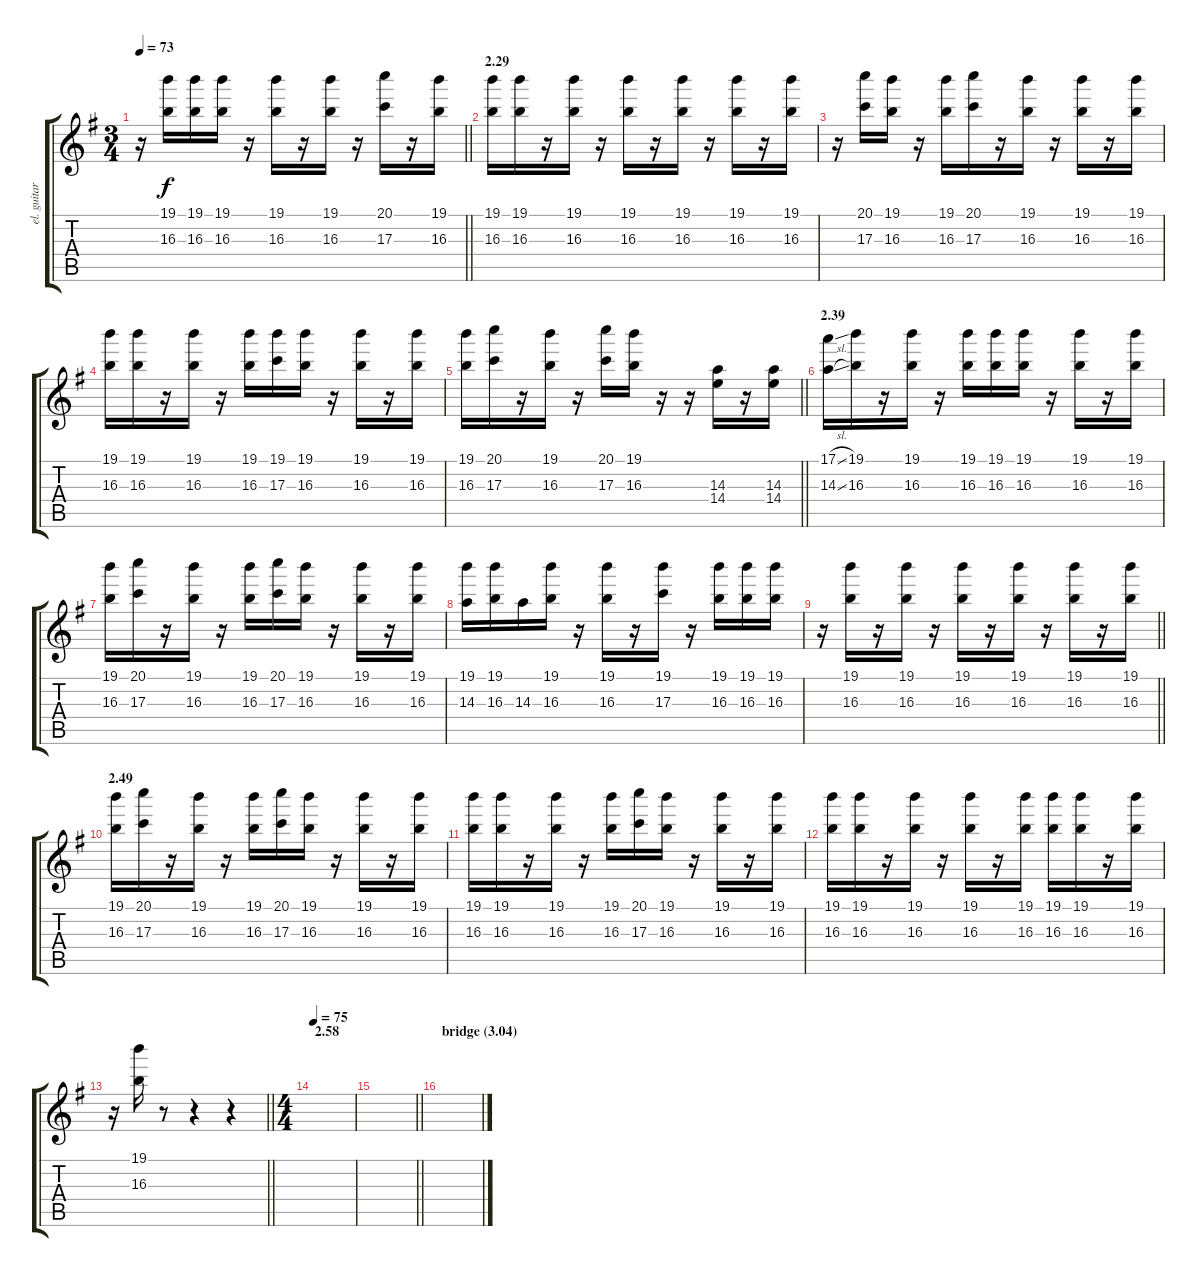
\track ("el. guitar 1" "el. guitar") {instrument overdrivenguitar}
\staff {score tabs}
\tuning (E4 B3 G3 D3 A2 E2) {hide}
\ts (3 4)
\tempo 73
\clef g2
\barLineRight lightlight
\ks g
r.16{dy f} (19.1 16.3).16 (19.1 16.3).16 (19.1 16.3).16 r.16 (19.1 16.3).16 r.16 (19.1 16.3).16 r.16 (20.1 17.3).16 r.16 (19.1 16.3).16 |
\section ("" "2.29")
(19.1 16.3).16 (19.1 16.3).16 r.16 (19.1 16.3).16 r.16 (19.1 16.3).16 r.16 (19.1 16.3).16 r.16 (19.1 16.3).16 r.16 (19.1 16.3).16 |
r.16 (20.1 17.3).16 (19.1 16.3).16 r.16 (19.1 16.3).16 (20.1 17.3).16 r.16 (19.1 16.3).16 r.16 (19.1 16.3).16 r.16 (19.1 16.3).16 |
(19.1 16.3).16 (19.1 16.3).16 r.16 (19.1 16.3).16 r.16 (19.1 16.3).16 (19.1 17.3).16 (19.1 16.3).16 r.16 (19.1 16.3).16 r.16 (19.1 16.3).16 |
\barLineRight lightlight
(19.1 16.3).16 (20.1 17.3).16 r.16 (19.1 16.3).16 r.16 (20.1 17.3).16 (19.1 16.3).16 r.16 r.16 (14.3 14.4).16 r.16 (14.3 14.4).16 |
\section ("" "2.39")
(17.1{sl} 14.3{sl}).16 (19.1 16.3).16 r.16 (19.1 16.3).16 r.16 (19.1 16.3).16 (19.1 16.3).16 (19.1 16.3).16 r.16 (19.1 16.3).16 r.16 (19.1 16.3).16 |
(19.1 16.3).16 (20.1 17.3).16 r.16 (19.1 16.3).16 r.16 (19.1 16.3).16 (20.1 17.3).16 (19.1 16.3).16 r.16 (19.1 16.3).16 r.16 (19.1 16.3).16 |
(19.1 14.3).16 (19.1 16.3).16 14.3.16 (19.1 16.3).16 r.16 (19.1 16.3).16 r.16 (19.1 17.3).16 r.16 (19.1 16.3).16 (19.1 16.3).16 (19.1 16.3).16 |
\barLineRight lightlight
r.16 (19.1 16.3).16 r.16 (19.1 16.3).16 r.16 (19.1 16.3).16 r.16 (19.1 16.3).16 r.16 (19.1 16.3).16 r.16 (19.1 16.3).16 |
\section ("" "2.49")
(19.1 16.3).16 (20.1 17.3).16 r.16 (19.1 16.3).16 r.16 (19.1 16.3).16 (20.1 17.3).16 (19.1 16.3).16 r.16 (19.1 16.3).16 r.16 (19.1 16.3).16 |
(19.1 16.3).16 (19.1 16.3).16 r.16 (19.1 16.3).16 r.16 (19.1 16.3).16 (20.1 17.3).16 (19.1 16.3).16 r.16 (19.1 16.3).16 r.16 (19.1 16.3).16 |
(19.1 16.3).16 (19.1 16.3).16 r.16 (19.1 16.3).16 r.16 (19.1 16.3).16 r.16 (19.1 16.3).16 (19.1 16.3).16 (19.1 16.3).16 r.16 (19.1 16.3).16 |
\barLineRight lightlight
r.16 (19.1 16.3).16 r.8 r.4 r.4 |
\ts (4 4)
\section ("" "2.58")
\tempo 75
|
\barLineRight lightlight
|
\section ("" "bridge (3.04)")
